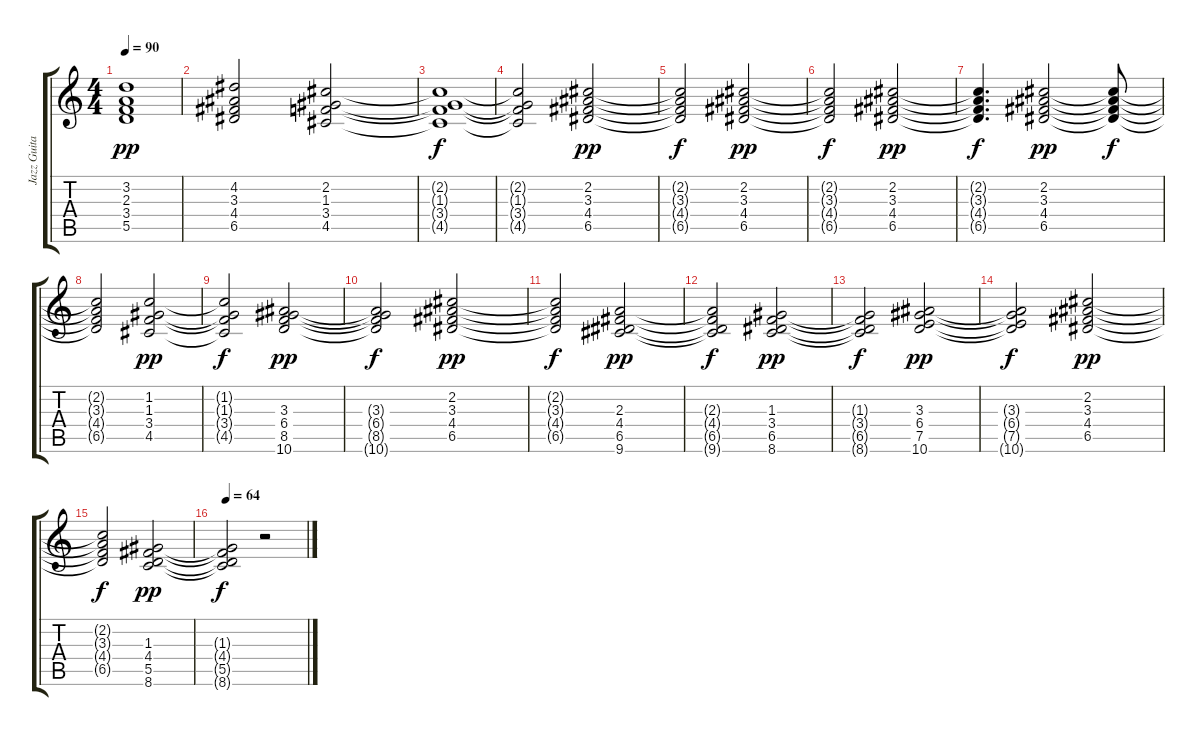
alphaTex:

\track ("Jazz Guitar" "Jazz Guita") {instrument electricguitarjazz}
\staff {score tabs}
\tuning (E4 B3 G3 D3 A2 E2) {hide}
\ts (4 4)
\tempo 90
\clef g2
\ks c
(3.2 2.3 3.4 5.5).1{dy pp} |
(4.2 3.3 4.4 6.5).2 (2.2 1.3 3.4 4.5).2 |
(2.2{t} 1.3{t} 3.4{t} 4.5{t}).1{dy f} |
(2.2{t} 1.3{t} 3.4{t} 4.5{t}).2 (2.2 3.3 4.4 6.5).2{dy pp} |
(2.2{t} 3.3{t} 4.4{t} 6.5{t}).2{dy f} (2.2 3.3 4.4 6.5).2{dy pp} |
(2.2{t} 3.3{t} 4.4{t} 6.5{t}).2{dy f} (2.2 3.3 4.4 6.5).2{dy pp} |
(2.2{t} 3.3{t} 4.4{t} 6.5{t}).4{d dy f} (2.2 3.3 4.4 6.5).2{dy pp} (2.2{t} 3.3{t} 4.4{t} 6.5{t}).8{dy f} |
(2.2{t} 3.3{t} 4.4{t} 6.5{t}).2 (1.2 1.3 3.4 4.5).2{dy pp} |
(1.2{t} 1.3{t} 3.4{t} 4.5{t}).2{dy f} (3.3 6.4 8.5 10.6).2{dy pp} |
(3.3{t} 6.4{t} 8.5{t} 10.6{t}).2{dy f} (2.2 3.3 4.4 6.5).2{dy pp} |
(2.2{t} 3.3{t} 4.4{t} 6.5{t}).2{dy f} (2.3 4.4 6.5 9.6).2{dy pp} |
(2.3{t} 4.4{t} 6.5{t} 9.6{t}).2{dy f} (1.3 3.4 6.5 8.6).2{dy pp} |
(1.3{t} 3.4{t} 6.5{t} 8.6{t}).2{dy f} (3.3 6.4 7.5 10.6).2{dy pp} |
(3.3{t} 6.4{t} 7.5{t} 10.6{t}).2{dy f} (2.2 3.3 4.4 6.5).2{dy pp} |
(2.2{t} 3.3{t} 4.4{t} 6.5{t}).2{dy f} (1.3 4.4 5.5 8.6).2{dy pp} |
\tempo 64
(1.3{t} 4.4{t} 5.5{t} 8.6{t}).2{dy f} r.2
